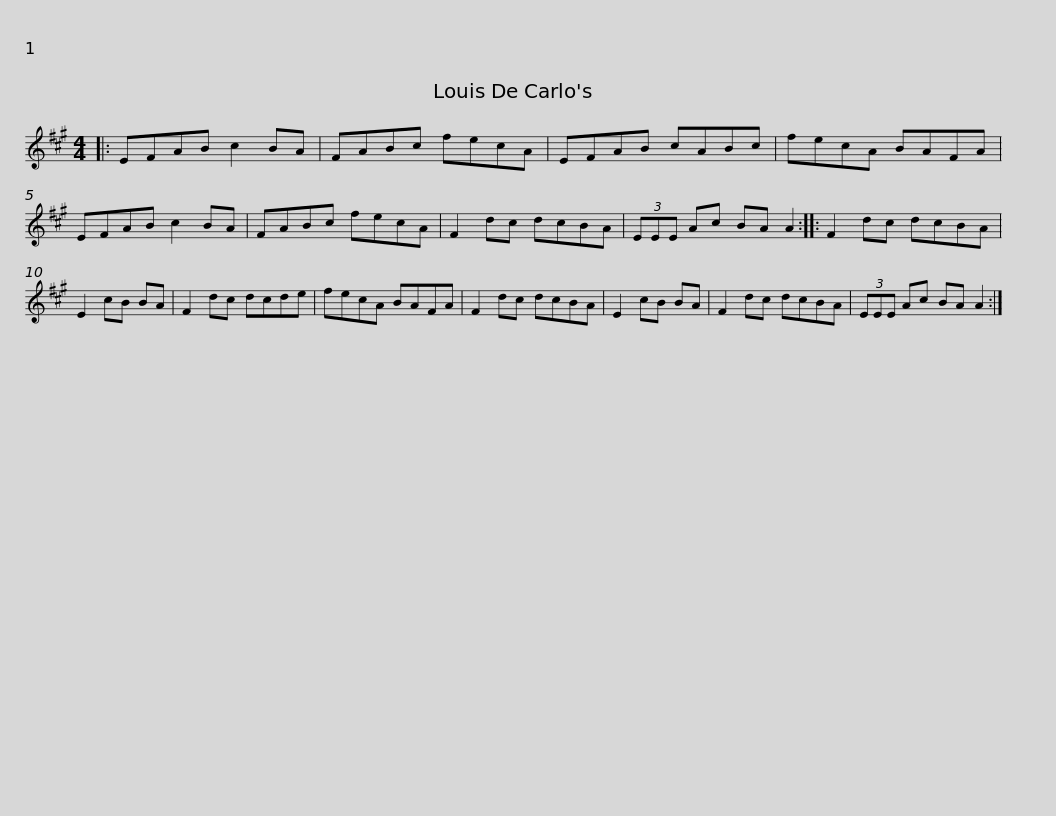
X:1
L:1/8
M:4/4
I:linebreak $
K:A
V:1 treble
V:1
|: EFAB c2 BA | FABc fecA | EFAB cABc | fecA BAFA | EFAB c2 BA |$ %5
 FABc fecA | F2 dc dcBA | (3EEE Ac BA A2 :: F2 dc dcBA | E2 cB BA | %10
 F2 dc dcde |$ fecA BAFA | F2 dc dcBA | E2 cB BA | F2 dc dcBA | %15
 (3EEE Ac BA A2 :| %16
